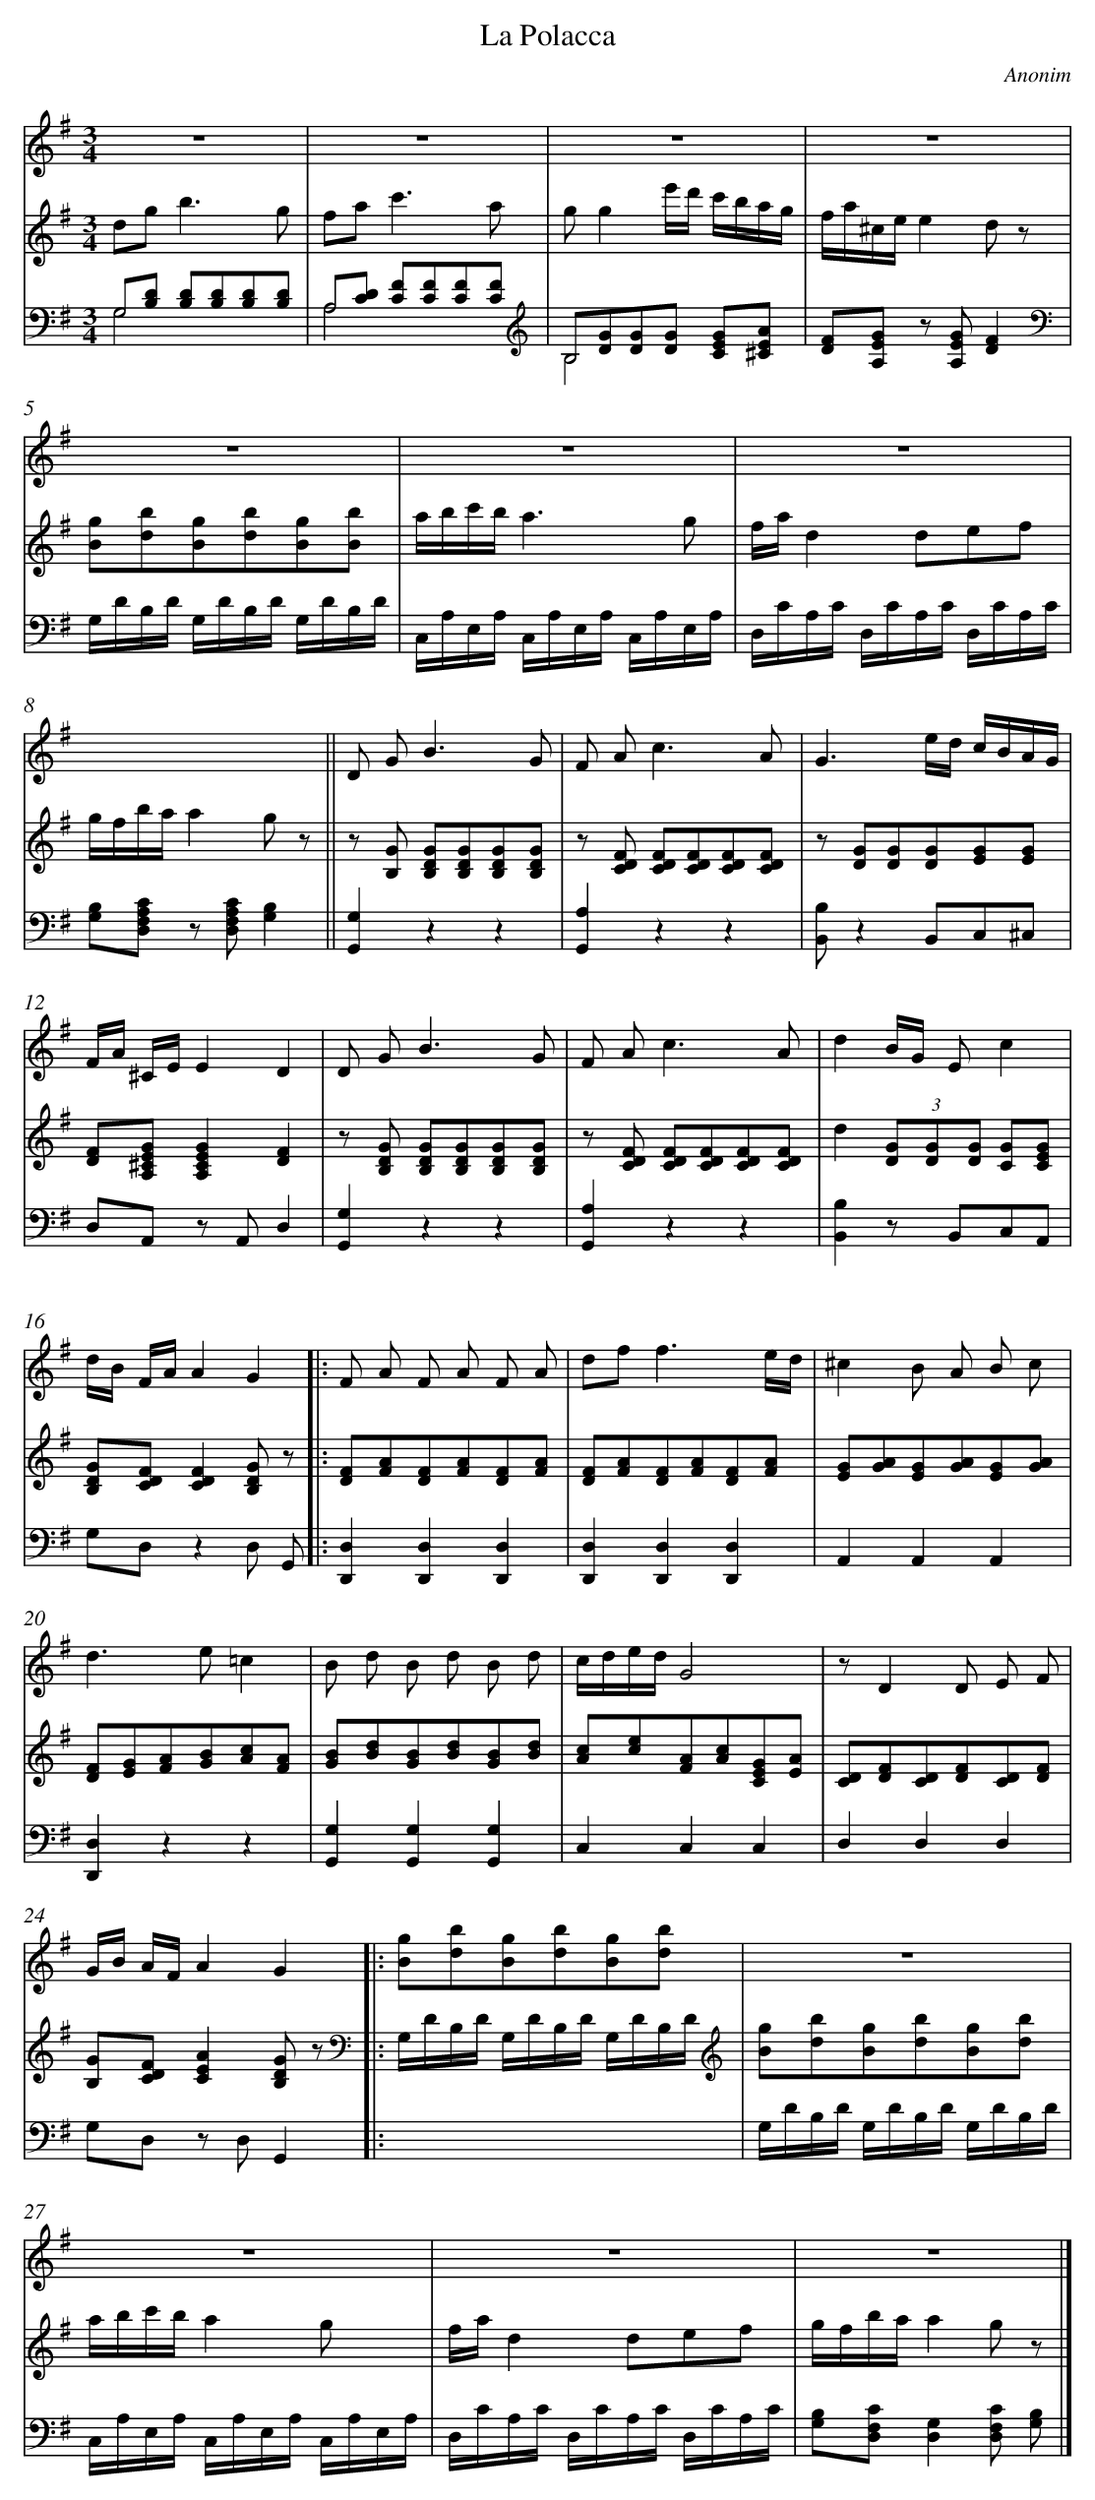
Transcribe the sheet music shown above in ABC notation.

X:1
T: La Polacca
C: Anonim
L: 1/8
M: 3/4
V: 1 clef=treble
V: 2 clef=treble
V: 3 clef=bass
K: G
[V:1] z6 |
[V:2] dg2<b2g |
[V:3] G,[DB,] [DB,][DB,][DB,][DB,] & G,4x2 |
[V:1] z6 |
[V:2] fa2<c'2a |
[V:3] A,[DC] [FC][FC][FC][FC] & A,4x2 |
[V:1] z6 |
[V:2] gg2e'/d'/ c'/b/a/g/ |
[V:3] [K:clef=treble]B,[GD][GD][GD] [GEC][AE^C] & B,4x2 |
[V:1] z6 |
[V:2] f/a/^c/e/e2d z |
[V:3] [FD][GEA,] z [GEA,][F2D2][K:clef=bass] |
[V:1] z6 |
[V:2] [gB][bd][gB][bd][gB][bB] |
[V:3] G,/D/B,/D/ G,/D/B,/D/ G,/D/B,/D/ |
[V:1] z6 |
[V:2] a/b/c'/b/a3g |
[V:3] C,/A,/E,/A,/ C,/A,/E,/A,/ C,/A,/E,/A,/ |
[V:1] z6 |
[V:2] f/a/d2def |
[V:3] D,/C/A,/C/ D,/C/A,/C/ D,/C/A,/C/ |
[V:1] x6 ||
[V:2] g/f/b/a/a2g z ||
[V:3] [B,G,][CA,F,D,] z [CA,F,D,][B,2G,2] ||
[V:1] D G2<B2G |
[V:2] z [GB,] [GDB,][GDB,][GDB,][GDB,] |
[V:3] [G,2G,,2]z2z2 |
[V:1] F A2<c2A |
[V:2] z [FDC] [FDC][FDC][FDC][FDC] |
[V:3] [A,2G,,2]z2z2 |
[V:1] G3e/d/ c/B/A/G/ |
[V:2] z [GD][GD][GD][GE][GE] |
[V:3] [B,B,,]z2B,,C,^C, |
[V:1] F/A/ ^C/E/E2D2 |
[V:2] [FD][GE^CA,][G2E2C2A,2][F2D2] |
[V:3] D,A,, z A,,D,2 |
[V:1] D G2<B2G |
[V:2] z [GDB,] [GDB,][GDB,][GDB,][GDB,] |
[V:3] [G,2G,,2]z2z2 |
[V:1] F A2<c2A |
[V:2] z [FDC] [FDC][FDC][FDC][FDC] |
[V:3] [A,2G,,2]z2z2 |
[V:1] d2B/G/ Ec2 |
[V:2] d2(3[GD][GD][GD] [GC][GEC] |
[V:3] [B,2B,,2]z B,,C,A,, |
[V:1] d/B/ F/A/A2G2 ]|:
[V:2] [GDB,][FDC][F2D2C2][GDB,] z ]|:
[V:3] G,D,z2D, G,, ]|:
[V:1] F A F A F A |
[V:2] [FD][AF][FD][AF][FD][AF] |
[V:3] [D,2D,,2][D,2D,,2][D,2D,,2] |
[V:1] df2<f2e/d/ |
[V:2] [FD][AF][FD][AF][FD][AF] |
[V:3] [D,2D,,2][D,2D,,2][D,2D,,2] |
[V:1] ^c2B A B c |
[V:2] [GE][AG][GE][AG][GE][AG] |
[V:3] A,,2A,,2A,,2 |
[V:1] d2>e2=c2 |
[V:2] [FD][GE][AF][BG][cA][AF] |
[V:3] [D,2D,,2]z2z2 |
[V:1] B d B d B d |
[V:2] [BG][dB][BG][dB][BG][dB] |
[V:3] [G,2G,,2][G,2G,,2][G,2G,,2] |
[V:1] c/d/e/d/G4 |
[V:2] [cA][ec][AF][cA][GEC][AE] |
[V:3] C,2C,2C,2 |
[V:1] zD2D E F |
[V:2] [DC][FD][DC][FD][DC][FD] |
[V:3] D,2D,2D,2 |
[V:1] G/B/ A/F/A2G2 ]|:
[V:2] [GB,][FDC][A2E2C2][GDB,] z ]|:
[V:3] G,D, z D,G,,2 ]|:
[V:1] [gB][bd][gB][bd][gB][bd] |
[V:2] [K:clef=bass]G,/D/B,/D/ G,/D/B,/D/ G,/D/B,/D/ |
[V:3] x6 |
[V:1] z6 |
[V:2] [K:clef=treble][gB][bd][gB][bd][gB][bd] |
[V:3] G,/D/B,/D/ G,/D/B,/D/ G,/D/B,/D/ |
[V:1] z6 |
[V:2] a/b/c'/b/a2g x |
[V:3] C,/A,/E,/A,/ C,/A,/E,/A,/ C,/A,/E,/A,/ |
[V:1] z6 |
[V:2] f/a/d2def |
[V:3] D,/C/A,/C/ D,/C/A,/C/ D,/C/A,/C/ |
[V:1] z6 |]
[V:2] g/f/b/a/a2g z |]
[V:3] [B,G,][CF,D,][G,2D,2][CF,D,] [B,G,] |]
